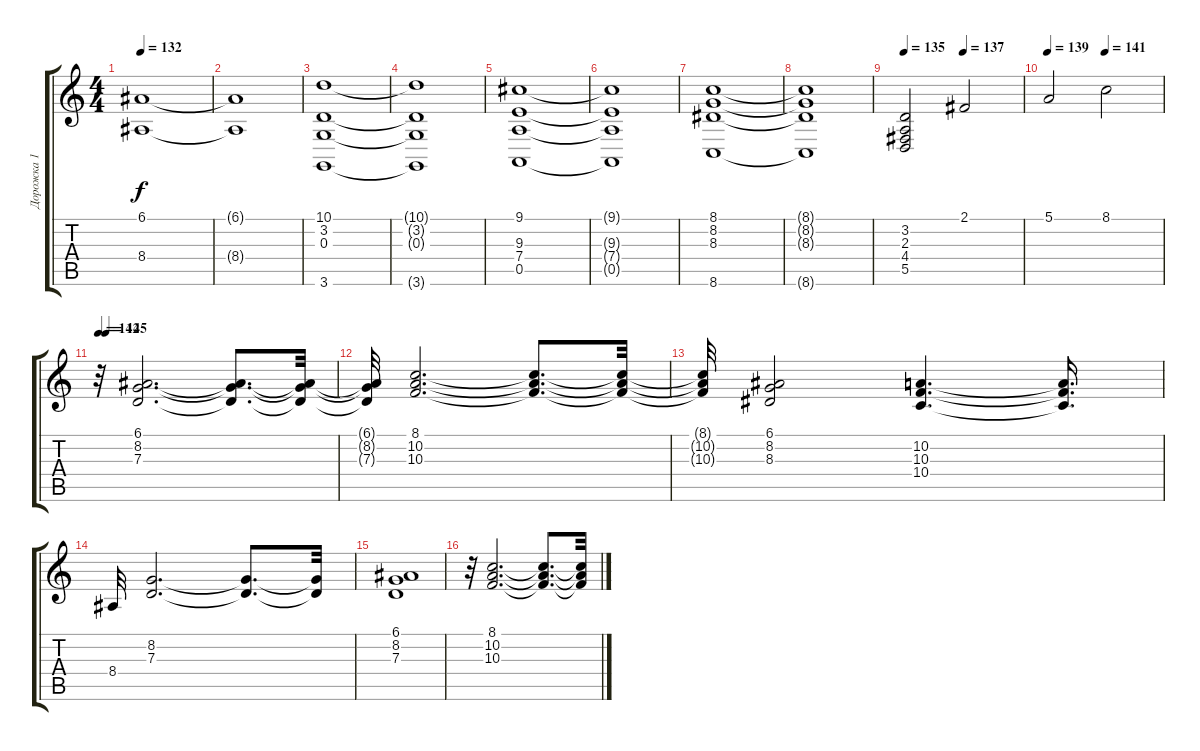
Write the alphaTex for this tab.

\track ("Дорожка 1" "Дорожка 1") {instrument stringensemble1}
\staff {score tabs}
\tuning (E4 B3 G3 D3 A2 E2) {hide}
\ts (4 4)
\tempo 132
\clef g2
\ks c
(6.1 8.4).1{dy f} |
(6.1{t} 8.4{t}).1 |
(10.1 3.2 0.3 3.6).1 |
(10.1{t} 3.2{t} 0.3{t} 3.6{t}).1 |
(9.1 9.3 7.4 0.5).1 |
(9.1{t} 9.3{t} 7.4{t} 0.5{t}).1 |
(8.1 8.2 8.3 8.6).1 |
(8.1{t} 8.2{t} 8.3{t} 8.6{t}).1 |
\tempo 135
\tempo (137 0.5)
(3.2 2.3 4.4 5.5).2 2.1.2 |
\tempo 139
\tempo (141 0.5)
5.1.2 8.1.2 |
\tempo 142
\tempo (145 0.03125)
r.32 (6.1 8.2 7.3).2{d} (6.1{t} 8.2{t} 7.3{t}).8{d} (6.1{t} 8.2{t} 7.3{t}).32 |
(6.1{t} 8.2{t} 7.3{t}).32 (8.1 10.2 10.3).2{d} (8.1{t} 10.2{t} 10.3{t}).8{d} (8.1{t} 10.2{t} 10.3{t}).32 |
(8.1{t} 10.2{t} 10.3{t}).32 (6.1 8.2 8.3).2 (10.2 10.3 10.4).4{d} (10.2{t} 10.3{t} 10.4{t}).16{d} |
8.4.32 (8.2 7.3).2{d} (8.2{t} 7.3{t}).8{d} (8.2{t} 7.3{t}).32 |
(6.1 8.2 7.3).1 |
r.32 (8.1 10.2 10.3).2{d} (8.1{t} 10.2{t} 10.3{t}).8{d} (8.1{t} 10.2{t} 10.3{t}).32
